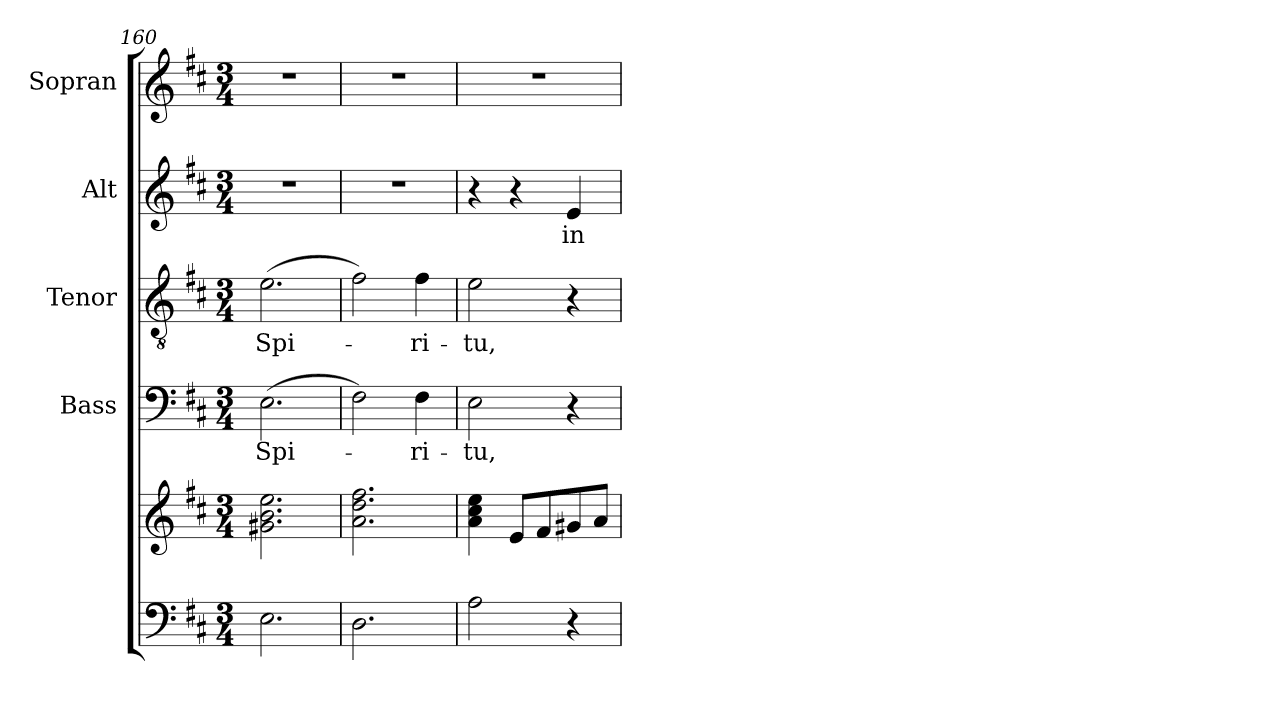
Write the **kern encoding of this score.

**kern	**kern	**kern	**text	**kern	**text	**kern	**text	**kern
*part5	*part5	*part4	*part4	*part3	*part3	*part2	*part2	*part1
*staff6	*staff5	*staff4	*staff4	*staff3	*staff3	*staff2	*staff2	*staff1
*	*	*I"Bass	*	*I"Tenor	*	*I"Alt	*	*I"Sopran
*	*	*I'B.	*	*I'T.	*	*I'A.	*	*I'S.
*clefF4	*clefG2	*clefF4	*	*clefGv2	*	*clefG2	*	*clefG2
*k[f#c#]	*k[f#c#]	*k[f#c#]	*	*k[f#c#]	*	*k[f#c#]	*	*k[f#c#]
*D:	*D:	*D:	*	*D:	*	*D:	*	*D:
*M3/4	*M3/4	*M3/4	*	*M3/4	*	*M3/4	*	*M3/4
=160	=160	=160	=160	=160	=160	=160	=160	=160
!	!	!	!LO:LY:b	!	!LO:LY:b	!	!	!
2.E\	2.g#X\ 2.b\ 2.ee\	(>2.E\	Spi-	(>2.e\	Spi-	2.r	.	2.r
=161	=161	=161	=161	=161	=161	=161	=161	=161
2.D\	2.a\ 2.dd\ 2.ff#\	2F#\)	.	2f#\)	.	2.r	.	2.r
!	!	!	!LO:LY:b	!	!LO:LY:b	!	!	!
.	.	4F#\	-ri-	4f#\	-ri-	.	.	.
!!LO:LB:g=z
=162	=162	=162	=162	=162	=162	=162	=162	=162
!	!	!	!LO:LY:b	!	!LO:LY:b	!	!	!
2A\	4a\ 4cc#\ 4ee\	2E\	-tu,	2e\	-tu,	4r	.	2.r
.	8e/L	.	.	.	.	4r	.	.
.	8f#/	.	.	.	.	.	.	.
!	!	!	!	!	!	!	!LO:LY:b	!
4r	8g#X/	4r	.	4r	.	4e/	in	.
.	8a/J	.	.	.	.	.	.	.
=	=	=	=	=	=	=	=	=
*-	*-	*-	*-	*-	*-	*-	*-	*-
